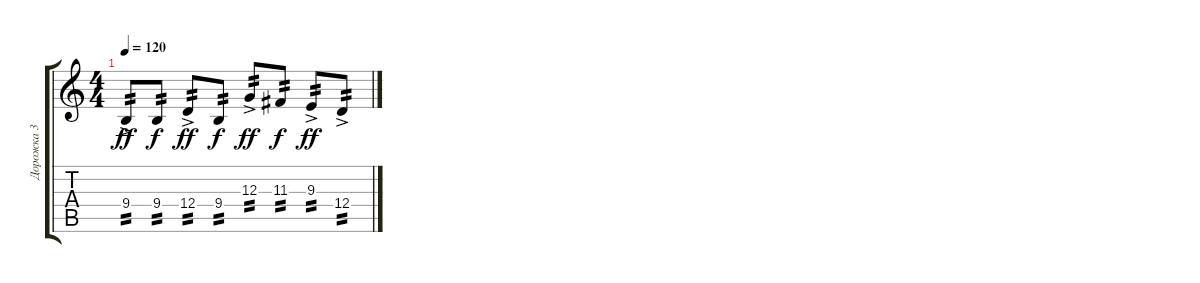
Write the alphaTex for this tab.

\track ("Дорожка 3" "Дорожка 3") {instrument lead5charang}
\staff {score tabs}
\tuning (E4 B3 G3 D3 A2 E2) {hide}
\ts (4 4)
\tempo 120
\clef g2
\ks c
9.4{ac}.8{tp 2 dy ff} 9.4.8{tp 2 dy f} 12.4{ac}.8{tp 2 dy ff} 9.4.8{tp 2 dy f} 12.3{ac}.8{tp 2 dy ff} 11.3.8{tp 2 dy f} 9.3{ac}.8{tp 2 dy ff} 12.4{ac}.8{tp 2}
